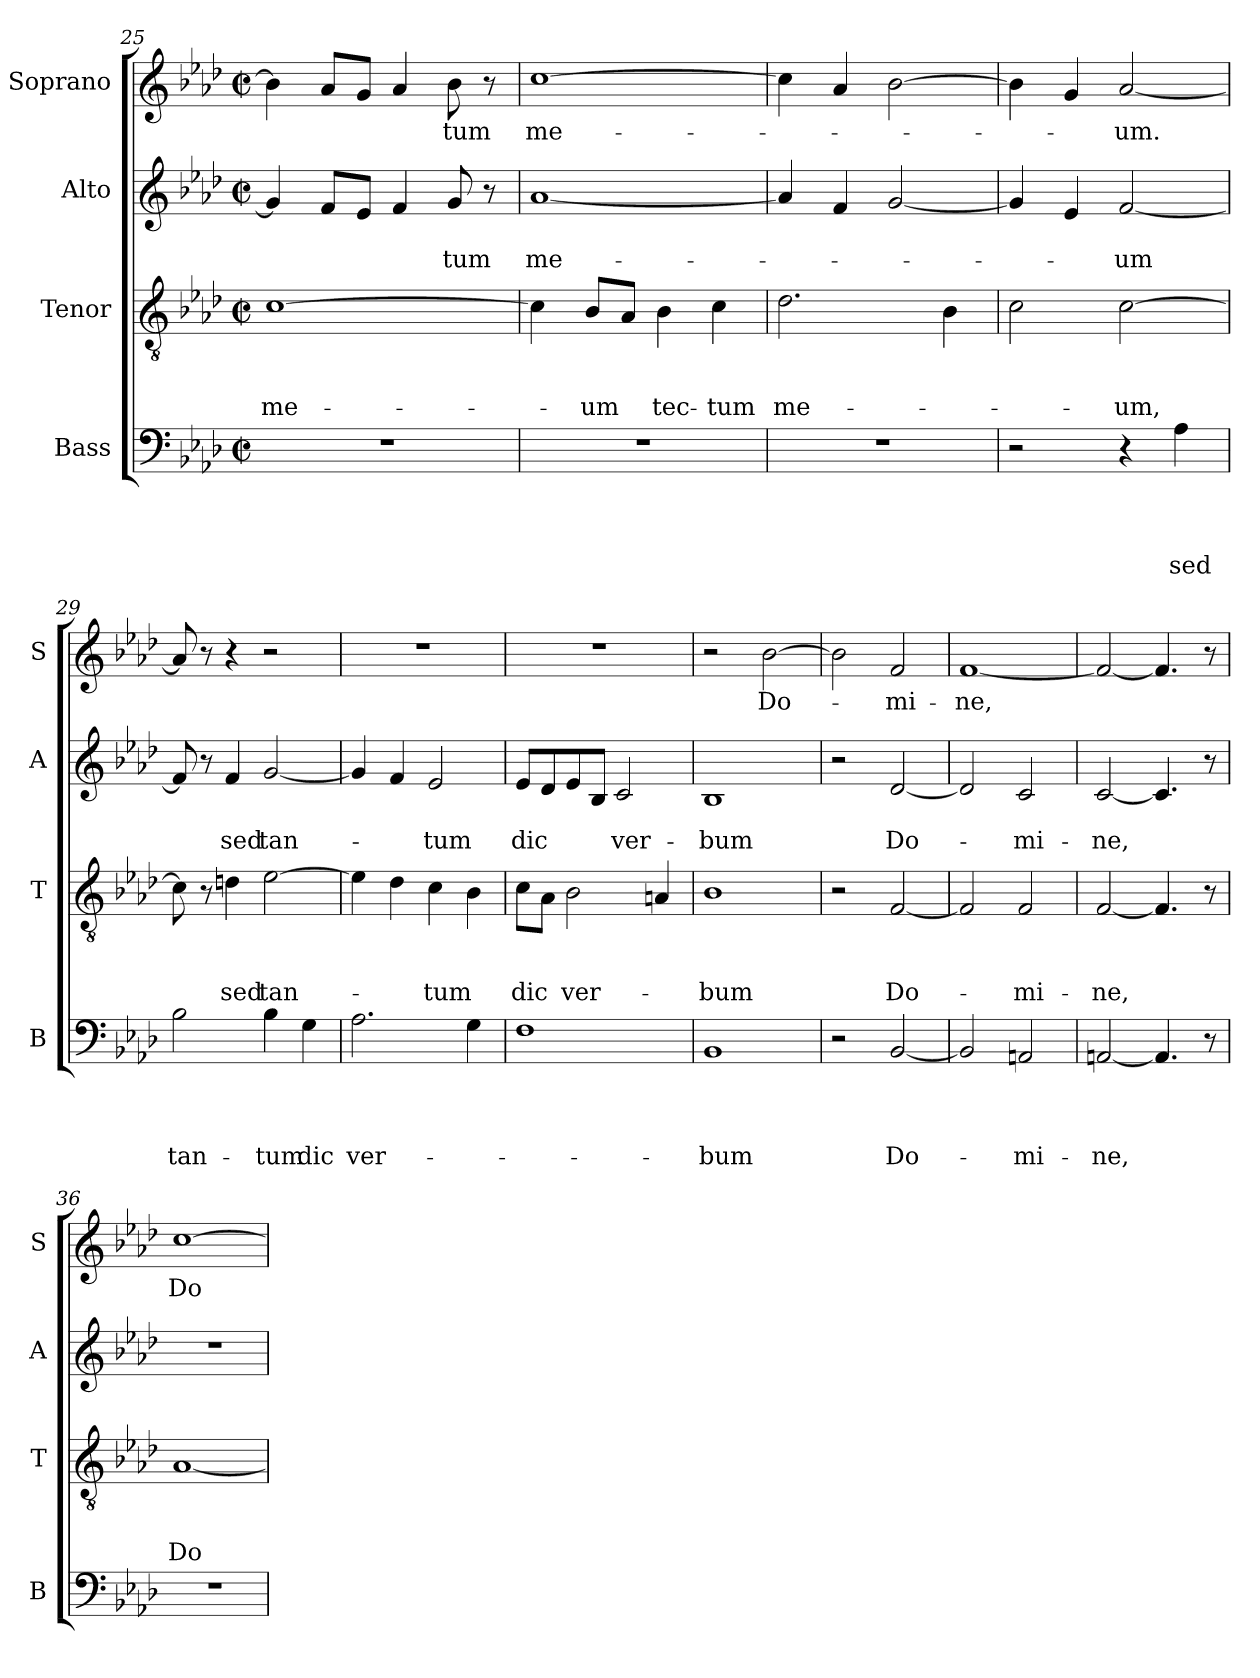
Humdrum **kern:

**kern	**text	**text	**text	**text	**kern	**text	**text	**text	**kern	**text	**text	**kern	**text
*part4	*part4	*part4	*part4	*part4	*part3	*part3	*part3	*part3	*part2	*part2	*part2	*part1	*part1
*staff4	*staff4	*staff4	*staff4	*staff4	*staff3	*staff3	*staff3	*staff3	*staff2	*staff2	*staff2	*staff1	*staff1
*I"Bass	*	*	*	*	*I"Tenor	*	*	*	*I"Alto	*	*	*I"Soprano	*
*I'B	*	*	*	*	*I'T	*	*	*	*I'A	*	*	*I'S	*
*clefF4	*	*	*	*	*clefGv2	*	*	*	*clefG2	*	*	*clefG2	*
*k[b-e-a-d-]	*	*	*	*	*k[b-e-a-d-]	*	*	*	*k[b-e-a-d-]	*	*	*k[b-e-a-d-]	*
*A-:	*	*	*	*	*A-:	*	*	*	*A-:	*	*	*A-:	*
*M2/2	*	*	*	*	*M2/2	*	*	*	*M2/2	*	*	*M2/2	*
*met(c|)	*	*	*	*	*met(c|)	*	*	*	*met(c|)	*	*	*met(c|)	*
=25	=25	=25	=25	=25	=25	=25	=25	=25	=25	=25	=25	=25	=25
!	!	!	!	!	!	!	!	!LO:LY:b	!	!	!	!	!
1r	.	.	.	.	[1c	.	.	me-	4g/]	.	.	4b-\]	.
.	.	.	.	.	.	.	.	.	8f/L	.	.	8a-/L	.
.	.	.	.	.	.	.	.	.	8e-/J	.	.	8g/J	.
.	.	.	.	.	.	.	.	.	4f/	.	.	4a-/	.
!	!	!	!	!	!	!	!	!	!	!	!LO:LY:b	!	!LO:LY:b
.	.	.	.	.	.	.	.	.	8g/	.	-tum	8b-\	-tum
.	.	.	.	.	.	.	.	.	8r	.	.	8r	.
!!LO:LB:g=z
=26	=26	=26	=26	=26	=26	=26	=26	=26	=26	=26	=26	=26	=26
!	!	!	!	!	!	!	!	!	!	!	!LO:LY:b	!	!LO:LY:b
1r	.	.	.	.	4c\]	.	.	.	[1a-	.	me-	[1cc	me-
!	!	!	!	!	!	!	!	!LO:LY:b	!	!	!	!	!
.	.	.	.	.	8B-/L	.	.	-um	.	.	.	.	.
.	.	.	.	.	8A-/J	.	.	.	.	.	.	.	.
!	!	!	!	!	!	!	!	!LO:LY:b	!	!	!	!	!
.	.	.	.	.	4B-\	.	.	tec-	.	.	.	.	.
!	!	!	!	!	!	!	!	!LO:LY:b	!	!	!	!	!
.	.	.	.	.	4c\	.	.	-tum	.	.	.	.	.
=27	=27	=27	=27	=27	=27	=27	=27	=27	=27	=27	=27	=27	=27
!	!	!	!	!	!	!	!	!LO:LY:b	!	!	!	!	!
1r	.	.	.	.	2.d-\	.	.	me-	4a-/]	.	.	4cc\]	.
.	.	.	.	.	.	.	.	.	4f/	.	.	4a-/	.
.	.	.	.	.	.	.	.	.	[2g/	.	.	[2b-\	.
.	.	.	.	.	4B-\	.	.	.	.	.	.	.	.
=28	=28	=28	=28	=28	=28	=28	=28	=28	=28	=28	=28	=28	=28
2r	.	.	.	.	2c\	.	.	.	4g/]	.	.	4b-\]	.
.	.	.	.	.	.	.	.	.	4e-/	.	.	4g/	.
!	!	!	!	!	!	!	!	!LO:LY:b	!	!	!LO:LY:b	!	!LO:LY:b
4r	.	.	.	.	[2c\	.	.	-um,	[2f/	.	-um	[2a-/	-um.
!	!	!	!	!LO:LY:b	!	!	!	!	!	!	!	!	!
4A-\	.	.	.	sed	.	.	.	.	.	.	.	.	.
=29	=29	=29	=29	=29	=29	=29	=29	=29	=29	=29	=29	=29	=29
!	!	!	!	!LO:LY:b	!	!	!	!	!	!	!	!	!
2B-\	.	.	.	tan-	8c\]	.	.	.	8f/]	.	.	8a-/]	.
.	.	.	.	.	8r	.	.	.	8r	.	.	8r	.
!	!	!	!	!	!	!	!	!LO:LY:b	!	!	!LO:LY:b	!	!
.	.	.	.	.	4dn\	.	.	sed	4f/	.	sed	4r	.
!	!	!	!	!LO:LY:b	!	!	!	!LO:LY:b	!	!	!LO:LY:b	!	!
4B-\	.	.	.	-tum	[2e-\	.	.	tan-	[2g/	.	tan-	2r	.
!	!	!	!	!LO:LY:b	!	!	!	!	!	!	!	!	!
4G\	.	.	.	dic	.	.	.	.	.	.	.	.	.
=30	=30	=30	=30	=30	=30	=30	=30	=30	=30	=30	=30	=30	=30
!	!	!	!	!LO:LY:b	!	!	!	!	!	!	!	!	!
2.A-\	.	.	.	ver-	4e-\]	.	.	.	4g/]	.	.	1r	.
.	.	.	.	.	4d-i\	.	.	.	4f/	.	.	.	.
!	!	!	!	!	!	!	!	!LO:LY:b	!	!	!LO:LY:b	!	!
.	.	.	.	.	4c\	.	.	-tum	2e-/	.	-tum	.	.
4G\	.	.	.	.	4B-\	.	.	.	.	.	.	.	.
!!LO:PB:g=z
=31	=31	=31	=31	=31	=31	=31	=31	=31	=31	=31	=31	=31	=31
!	!	!	!	!	!	!	!	!LO:LY:b	!	!	!LO:LY:b	!	!
1F	.	.	.	.	8c\L	.	.	dic	8e-/L	.	dic	1r	.
.	.	.	.	.	8A-\J	.	.	.	8d-/	.	.	.	.
!	!	!	!	!	!	!	!	!LO:LY:b	!	!	!	!	!
.	.	.	.	.	2B-\	.	.	ver-	8e-/	.	.	.	.
.	.	.	.	.	.	.	.	.	8B-/J	.	.	.	.
!	!	!	!	!	!	!	!	!	!	!	!LO:LY:b	!	!
.	.	.	.	.	.	.	.	.	2c/	.	ver-	.	.
.	.	.	.	.	4An/	.	.	.	.	.	.	.	.
=32	=32	=32	=32	=32	=32	=32	=32	=32	=32	=32	=32	=32	=32
!	!	!	!	!LO:LY:b	!	!	!	!LO:LY:b	!	!	!LO:LY:b	!	!
1BB-	.	.	.	-bum	1B-	.	.	-bum	1B-	.	-bum	2r	.
!	!	!	!	!	!	!	!	!	!	!	!	!	!LO:LY:b
.	.	.	.	.	.	.	.	.	.	.	.	[2b-\	Do-
=33	=33	=33	=33	=33	=33	=33	=33	=33	=33	=33	=33	=33	=33
2r	.	.	.	.	2r	.	.	.	2r	.	.	2b-\]	.
!	!	!	!	!LO:LY:b	!	!	!	!LO:LY:b	!	!	!LO:LY:b	!	!LO:LY:b
[2BB-/	.	.	.	Do-	[2F/	.	.	Do-	[2d-/	.	Do-	2f/	-mi-
=34	=34	=34	=34	=34	=34	=34	=34	=34	=34	=34	=34	=34	=34
!	!	!	!	!	!	!	!	!	!	!	!	!	!LO:LY:b
2BB-/]	.	.	.	.	2F/]	.	.	.	2d-/]	.	.	[1f	-ne,
!	!	!	!	!LO:LY:b	!	!	!	!LO:LY:b	!	!	!LO:LY:b	!	!
2AAn/	.	.	.	-mi-	2F/	.	.	-mi-	2c/	.	-mi-	.	.
=35	=35	=35	=35	=35	=35	=35	=35	=35	=35	=35	=35	=35	=35
!	!	!	!	!LO:LY:b	!	!	!	!LO:LY:b	!	!	!LO:LY:b	!	!
[2AAn/	.	.	.	-ne,	[2F/	.	.	-ne,	[2c/	.	-ne,	2f/_	.
4.AA/]	.	.	.	.	4.F/]	.	.	.	4.c/]	.	.	4.f/]	.
8r	.	.	.	.	8r	.	.	.	8r	.	.	8r	.
!!LO:LB:g=z
=36	=36	=36	=36	=36	=36	=36	=36	=36	=36	=36	=36	=36	=36
!	!	!	!	!	!	!	!	!LO:LY:b	!	!	!	!	!LO:LY:b
1r	.	.	.	.	[1A-i	.	.	Do-	1r	.	.	[1cc	Do-
=	=	=	=	=	=	=	=	=	=	=	=	=	=
*-	*-	*-	*-	*-	*-	*-	*-	*-	*-	*-	*-	*-	*-
